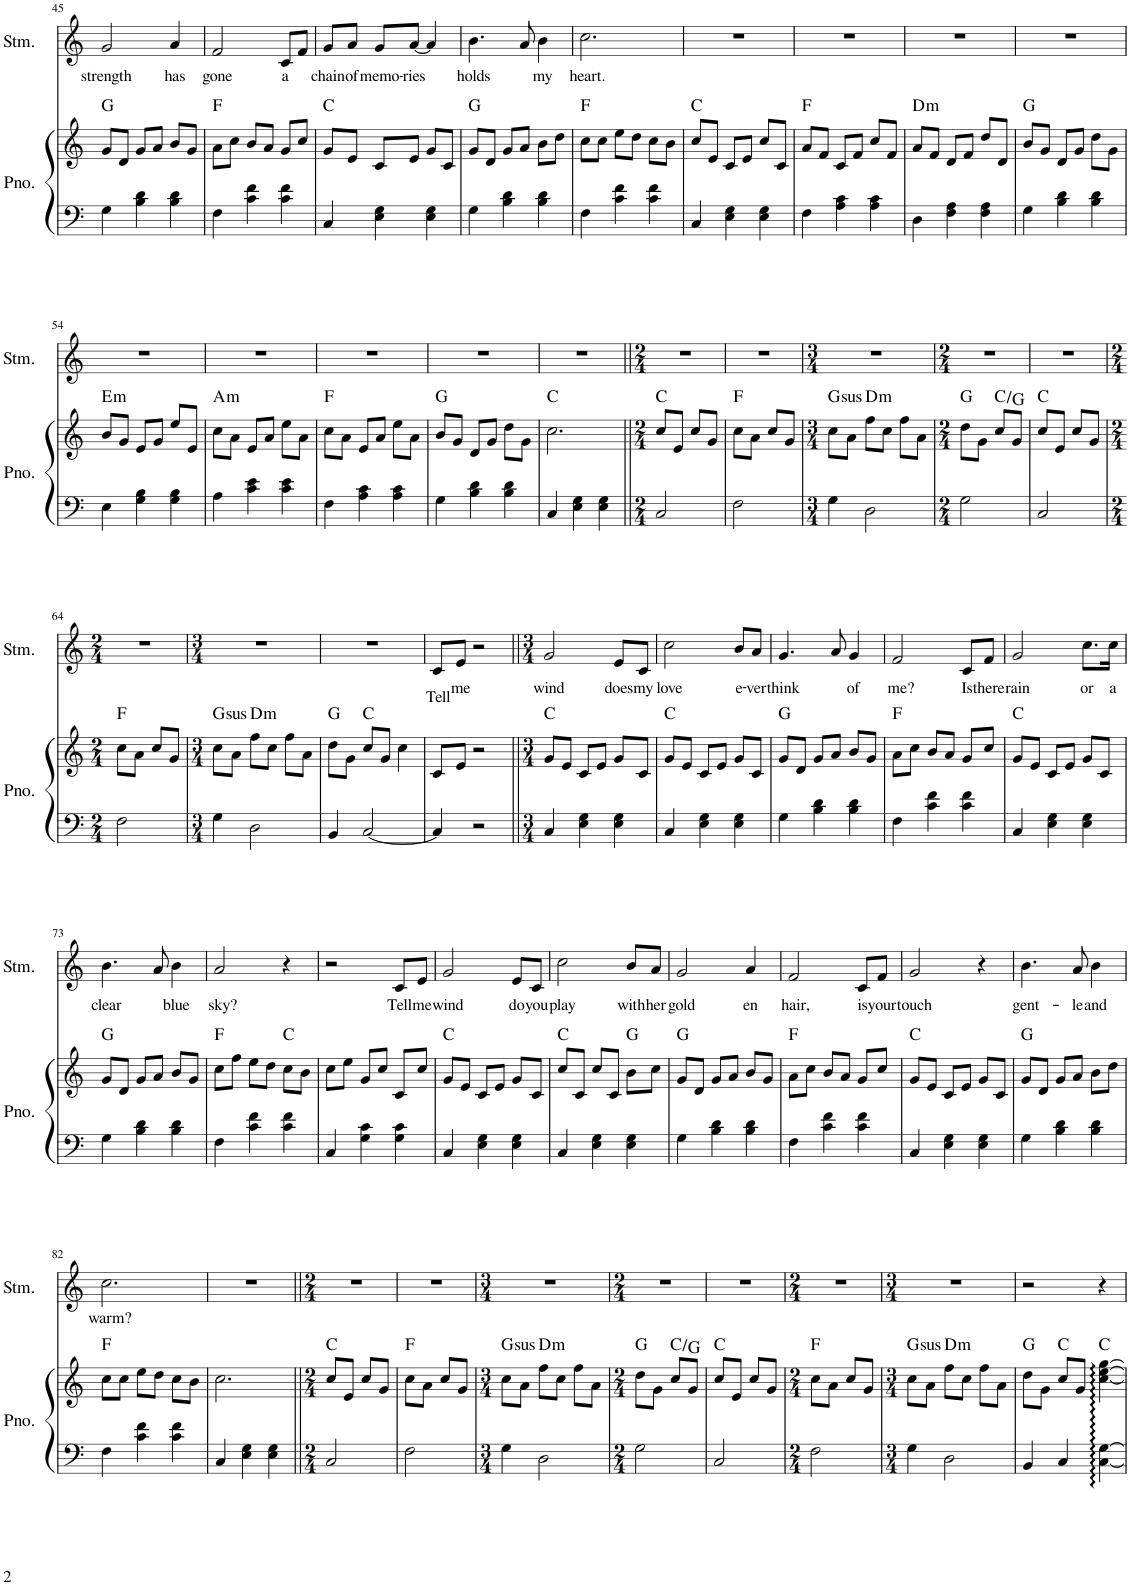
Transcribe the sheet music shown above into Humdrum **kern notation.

**kern	**kern	**harte	**kern	**text
*part2	*part2	*part2	*part1	*part1
*staff3	*staff2	*	*staff1	*staff1
*I"Piano	*	*	*I"Stem	*
*I'Pno.	*	*	*I'Stm.	*
!!LO:PB:g=z
*clefF4	*clefG2	*	*clefG2	*
*k[]	*k[]	*	*k[]	*
*M3/4	*M3/4	*	*M3/4	*
=45	=45	=45	=45	=45
!	!	!	!	!LO:LY:b
4G\	8g/L	G:maj	2g/	strength
.	8d/J	.	.	.
4B\ 4d\	8g/L	.	.	.
.	8a/J	.	.	.
!	!	!	!	!LO:LY:b
4B\ 4d\	8b/L	.	4a/	has
.	8g/J	.	.	.
=46	=46	=46	=46	=46
!	!	!	!	!LO:LY:b
4F\	8a\L	F:maj	2f/	gone
.	8cc\J	.	.	.
4c\ 4f\	8b/L	.	.	.
.	8a/J	.	.	.
!	!	!	!	!LO:LY:b
4c\ 4f\	8g/L	.	8c/L	a
.	8cc/J	.	8f/J	.
=47	=47	=47	=47	=47
!	!	!	!	!LO:LY:b
4C/	8g/L	C:maj	8g/L	chain
!	!	!	!	!LO:LY:b
.	8e/J	.	8a/J	of
!	!	!	!	!LO:LY:b
4E\ 4G\	8c/L	.	8g/L	memo-
!	!	!	!	!LO:LY:b
.	8e/J	.	[8a/J	-ries
4E\ 4G\	8g/L	.	4a/]	.
.	8c/J	.	.	.
=48	=48	=48	=48	=48
!	!	!	!	!LO:LY:b
4G\	8g/L	G:maj	4.b\	holds
.	8d/J	.	.	.
4B\ 4d\	8g/L	.	.	.
.	8a/J	.	8a/	.
!	!	!	!	!LO:LY:b
4B\ 4d\	8b\L	.	4b\	my
.	8dd\J	.	.	.
=49	=49	=49	=49	=49
!	!	!	!	!LO:LY:b
4F\	8cc\L	F:maj	2.cc\	heart.
.	8cc\J	.	.	.
4c\ 4f\	8ee\L	.	.	.
.	8dd\J	.	.	.
4c\ 4f\	8cc\L	.	.	.
.	8b\J	.	.	.
=50	=50	=50	=50	=50
4C/	8cc/L	C:maj	2.r	.
.	8e/J	.	.	.
4E\ 4G\	8c/L	.	.	.
.	8e/J	.	.	.
4E\ 4G\	8cc/L	.	.	.
.	8c/J	.	.	.
=51	=51	=51	=51	=51
4F\	8a/L	F:maj	2.r	.
.	8f/J	.	.	.
4A\ 4c\	8c/L	.	.	.
.	8f/J	.	.	.
4A\ 4c\	8cc/L	.	.	.
.	8f/J	.	.	.
=52	=52	=52	=52	=52
!	!	!LO:H:kt=m	!	!
4D\	8a/L	D:min	2.r	.
.	8f/J	.	.	.
4F\ 4A\	8d/L	.	.	.
.	8f/J	.	.	.
4F\ 4A\	8dd/L	.	.	.
.	8d/J	.	.	.
=53	=53	=53	=53	=53
4G\	8b/L	G:maj	2.r	.
.	8g/J	.	.	.
4B\ 4d\	8d/L	.	.	.
.	8g/J	.	.	.
4B\ 4d\	8dd\L	.	.	.
.	8g\J	.	.	.
!!LO:LB:g=z
=54	=54	=54	=54	=54
!	!	!LO:H:kt=m	!	!
4E\	8b/L	E:min	2.r	.
.	8g/J	.	.	.
4G\ 4B\	8e/L	.	.	.
.	8g/J	.	.	.
4G\ 4B\	8ee/L	.	.	.
.	8e/J	.	.	.
=55	=55	=55	=55	=55
!	!	!LO:H:kt=m	!	!
4A\	8cc\L	A:min	2.r	.
.	8a\J	.	.	.
4c\ 4e\	8e/L	.	.	.
.	8a/J	.	.	.
4c\ 4e\	8ee\L	.	.	.
.	8a\J	.	.	.
=56	=56	=56	=56	=56
4F\	8cc\L	F:maj	2.r	.
.	8a\J	.	.	.
4A\ 4c\	8e/L	.	.	.
.	8a/J	.	.	.
4A\ 4c\	8ee\L	.	.	.
.	8a\J	.	.	.
=57	=57	=57	=57	=57
4G\	8b/L	G:maj	2.r	.
.	8g/J	.	.	.
4B\ 4d\	8d/L	.	.	.
.	8g/J	.	.	.
4B\ 4d\	8dd\L	.	.	.
.	8g\J	.	.	.
=58	=58	=58	=58	=58
4C/	2.cc\	C:maj	2.r	.
4E\ 4G\	.	.	.	.
4E\ 4G\	.	.	.	.
=59||	=59||	=59||	=59||	=59||
*M2/4	*M2/4	*	*M2/4	*
2C/	8cc/L	C:maj	2r	.
.	8e/J	.	.	.
.	8cc/L	.	.	.
.	8g/J	.	.	.
=60	=60	=60	=60	=60
2F\	8cc\L	F:maj	2r	.
.	8a\J	.	.	.
.	8cc/L	.	.	.
.	8g/J	.	.	.
=61	=61	=61	=61	=61
*M3/4	*M3/4	*	*M3/4	*
!	!	!LO:H:kt=sus	!	!
4G\	8cc\L	G:sus4	2.r	.
.	8a\J	.	.	.
!	!	!LO:H:kt=m	!	!
2D\	8ff\L	D:min	.	.
.	8cc\J	.	.	.
.	8ff\L	.	.	.
.	8a\J	.	.	.
=62	=62	=62	=62	=62
*M2/4	*M2/4	*	*M2/4	*
2G\	8dd\L	G:maj	2r	.
.	8g\J	.	.	.
.	8cc/L	C:maj/5	.	.
.	8g/J	.	.	.
=63	=63	=63	=63	=63
2C/	8cc/L	C:maj	2r	.
.	8e/J	.	.	.
.	8cc/L	.	.	.
.	8g/J	.	.	.
!!LO:LB:g=z
=64	=64	=64	=64	=64
*M2/4	*M2/4	*	*M2/4	*
2F\	8cc\L	F:maj	2r	.
.	8a\J	.	.	.
.	8cc/L	.	.	.
.	8g/J	.	.	.
=65	=65	=65	=65	=65
*M3/4	*M3/4	*	*M3/4	*
!	!	!LO:H:kt=sus	!	!
4G\	8cc\L	G:sus4	2.r	.
.	8a\J	.	.	.
!	!	!LO:H:kt=m	!	!
2D\	8ff\L	D:min	.	.
.	8cc\J	.	.	.
.	8ff\L	.	.	.
.	8a\J	.	.	.
=66	=66	=66	=66	=66
4BB/	8dd\L	G:maj	2.r	.
.	8g\J	.	.	.
[2C/	8cc/L	C:maj	.	.
.	8g/J	.	.	.
.	4cc\	.	.	.
=67	=67	=67	=67	=67
!	!	!	!	!LO:LY:b
4C/]	8c/L	.	8c/L	Tell
!	!	!	!	!LO:LY:b
.	8e/J	.	8e/J	me
2r	2r	.	2r	.
=68||	=68||	=68||	=68||	=68||
*M3/4	*M3/4	*	*M3/4	*
!	!	!	!	!LO:LY:b
4C/	8g/L	C:maj	2g/	wind
.	8e/J	.	.	.
4E\ 4G\	8c/L	.	.	.
.	8e/J	.	.	.
!	!	!	!	!LO:LY:b
4E\ 4G\	8g/L	.	8e/L	does
!	!	!	!	!LO:LY:b
.	8c/J	.	8c/J	my
=69	=69	=69	=69	=69
!	!	!	!	!LO:LY:b
4C/	8g/L	C:maj	2cc\	love
.	8e/J	.	.	.
4E\ 4G\	8c/L	.	.	.
.	8e/J	.	.	.
!	!	!	!	!LO:LY:b
4E\ 4G\	8g/L	.	8b/L	e-
!	!	!	!	!LO:LY:b
.	8c/J	.	8a/J	-ver
=70	=70	=70	=70	=70
!	!	!	!	!LO:LY:b
4G\	8g/L	G:maj	4.g/	think
.	8d/J	.	.	.
4B\ 4d\	8g/L	.	.	.
.	8a/J	.	8a/	.
!	!	!	!	!LO:LY:b
4B\ 4d\	8b/L	.	4g/	of
.	8g/J	.	.	.
=71	=71	=71	=71	=71
!	!	!	!	!LO:LY:b
4F\	8a\L	F:maj	2f/	me?
.	8cc\J	.	.	.
4c\ 4f\	8b/L	.	.	.
.	8a/J	.	.	.
!	!	!	!	!LO:LY:b
4c\ 4f\	8g/L	.	8c/L	Is
!	!	!	!	!LO:LY:b
.	8cc/J	.	8f/J	there
=72	=72	=72	=72	=72
!	!	!	!	!LO:LY:b
4C/	8g/L	C:maj	2g/	rain
.	8e/J	.	.	.
4E\ 4G\	8c/L	.	.	.
.	8e/J	.	.	.
!	!	!	!	!LO:LY:b
4E\ 4G\	8g/L	.	8.cc\L	or
.	8c/J	.	.	.
!	!	!	!	!LO:LY:b
.	.	.	16cc\Jk	a
!!LO:LB:g=z
=73	=73	=73	=73	=73
!	!	!	!	!LO:LY:b
4G\	8g/L	G:maj	4.b\	clear
.	8d/J	.	.	.
4B\ 4d\	8g/L	.	.	.
.	8a/J	.	8a/	.
!	!	!	!	!LO:LY:b
4B\ 4d\	8b/L	.	4b\	blue
.	8g/J	.	.	.
=74	=74	=74	=74	=74
!	!	!	!	!LO:LY:b
4F\	8cc\L	F:maj	2a/	sky?
.	8ff\J	.	.	.
4c\ 4f\	8ee\L	.	.	.
.	8dd\J	.	.	.
4c\ 4f\	8cc\L	C:maj	4r	.
.	8b\J	.	.	.
=75	=75	=75	=75	=75
4C/	8cc\L	.	2r	.
.	8ee\J	.	.	.
4G\ 4c\	8g/L	.	.	.
.	8cc/J	.	.	.
!	!	!	!	!LO:LY:b
4G\ 4c\	8c/L	.	8c/L	Tell
!	!	!	!	!LO:LY:b
.	8cc/J	.	8e/J	me
=76	=76	=76	=76	=76
!	!	!	!	!LO:LY:b
4C/	8g/L	C:maj	2g/	wind
.	8e/J	.	.	.
4E\ 4G\	8c/L	.	.	.
.	8e/J	.	.	.
!	!	!	!	!LO:LY:b
4E\ 4G\	8g/L	.	8e/L	do
!	!	!	!	!LO:LY:b
.	8c/J	.	8c/J	you
=77	=77	=77	=77	=77
!	!	!	!	!LO:LY:b
4C/	8cc/L	C:maj	2cc\	play
.	8c/J	.	.	.
4E\ 4G\	8cc/L	.	.	.
.	8c/J	.	.	.
!	!	!	!	!LO:LY:b
4E\ 4G\	8b\L	G:maj	8b/L	with
!	!	!	!	!LO:LY:b
.	8cc\J	.	8a/J	her
=78	=78	=78	=78	=78
!	!	!	!	!LO:LY:b
4G\	8g/L	G:maj	2g/	gold
.	8d/J	.	.	.
4B\ 4d\	8g/L	.	.	.
.	8a/J	.	.	.
!	!	!	!	!LO:LY:b
4B\ 4d\	8b/L	.	4a/	en
.	8g/J	.	.	.
=79	=79	=79	=79	=79
!	!	!	!	!LO:LY:b
4F\	8a\L	F:maj	2f/	hair,
.	8cc\J	.	.	.
4c\ 4f\	8b/L	.	.	.
.	8a/J	.	.	.
!	!	!	!	!LO:LY:b
4c\ 4f\	8g/L	.	8c/L	is
!	!	!	!	!LO:LY:b
.	8cc/J	.	8f/J	your
=80	=80	=80	=80	=80
!	!	!	!	!LO:LY:b
4C/	8g/L	C:maj	2g/	touch
.	8e/J	.	.	.
4E\ 4G\	8c/L	.	.	.
.	8e/J	.	.	.
4E\ 4G\	8g/L	.	4r	.
.	8c/J	.	.	.
=81	=81	=81	=81	=81
!	!	!	!	!LO:LY:b
4G\	8g/L	G:maj	4.b\	gent-
.	8d/J	.	.	.
4B\ 4d\	8g/L	.	.	.
!	!	!	!	!LO:LY:b
.	8a/J	.	8a/	-le
!	!	!	!	!LO:LY:b
4B\ 4d\	8b\L	.	4b\	and
.	8dd\J	.	.	.
!!LO:LB:g=z
=82	=82	=82	=82	=82
!	!	!	!	!LO:LY:b
4F\	8cc\L	F:maj	2.cc\	warm?
.	8cc\J	.	.	.
4c\ 4f\	8ee\L	.	.	.
.	8dd\J	.	.	.
4c\ 4f\	8cc\L	.	.	.
.	8b\J	.	.	.
=83	=83	=83	=83	=83
4C/	2.cc\	.	2.r	.
4E\ 4G\	.	.	.	.
4E\ 4G\	.	.	.	.
=84||	=84||	=84||	=84||	=84||
*M2/4	*M2/4	*	*M2/4	*
2C/	8cc/L	C:maj	2r	.
.	8e/J	.	.	.
.	8cc/L	.	.	.
.	8g/J	.	.	.
=85	=85	=85	=85	=85
2F\	8cc\L	F:maj	2r	.
.	8a\J	.	.	.
.	8cc/L	.	.	.
.	8g/J	.	.	.
=86	=86	=86	=86	=86
*M3/4	*M3/4	*	*M3/4	*
!	!	!LO:H:kt=sus	!	!
4G\	8cc\L	G:sus4	2.r	.
.	8a\J	.	.	.
!	!	!LO:H:kt=m	!	!
2D\	8ff\L	D:min	.	.
.	8cc\J	.	.	.
.	8ff\L	.	.	.
.	8a\J	.	.	.
=87	=87	=87	=87	=87
*M2/4	*M2/4	*	*M2/4	*
2G\	8dd\L	G:maj	2r	.
.	8g\J	.	.	.
.	8cc/L	C:maj/5	.	.
.	8g/J	.	.	.
=88	=88	=88	=88	=88
2C/	8cc/L	C:maj	2r	.
.	8e/J	.	.	.
.	8cc/L	.	.	.
.	8g/J	.	.	.
=89	=89	=89	=89	=89
*M2/4	*M2/4	*	*M2/4	*
2F\	8cc\L	F:maj	2r	.
.	8a\J	.	.	.
.	8cc/L	.	.	.
.	8g/J	.	.	.
=90	=90	=90	=90	=90
*M3/4	*M3/4	*	*M3/4	*
!	!	!LO:H:kt=sus	!	!
4G\	8cc\L	G:sus4	2.r	.
.	8a\J	.	.	.
!	!	!LO:H:kt=m	!	!
2D\	8ff\L	D:min	.	.
.	8cc\J	.	.	.
.	8ff\L	.	.	.
.	8a\J	.	.	.
=91	=91	=91	=91	=91
4BB/	8dd\L	G:maj	2r	.
.	8g\J	.	.	.
4C/	8cc/L	C:maj	.	.
.	8g/J	.	.	.
[4C\:: [4G\::	[4cc\:: [4ee\:: [4gg\::	C:maj	4r	.
=	=	=	=	=
*-	*-	*-	*-	*-
